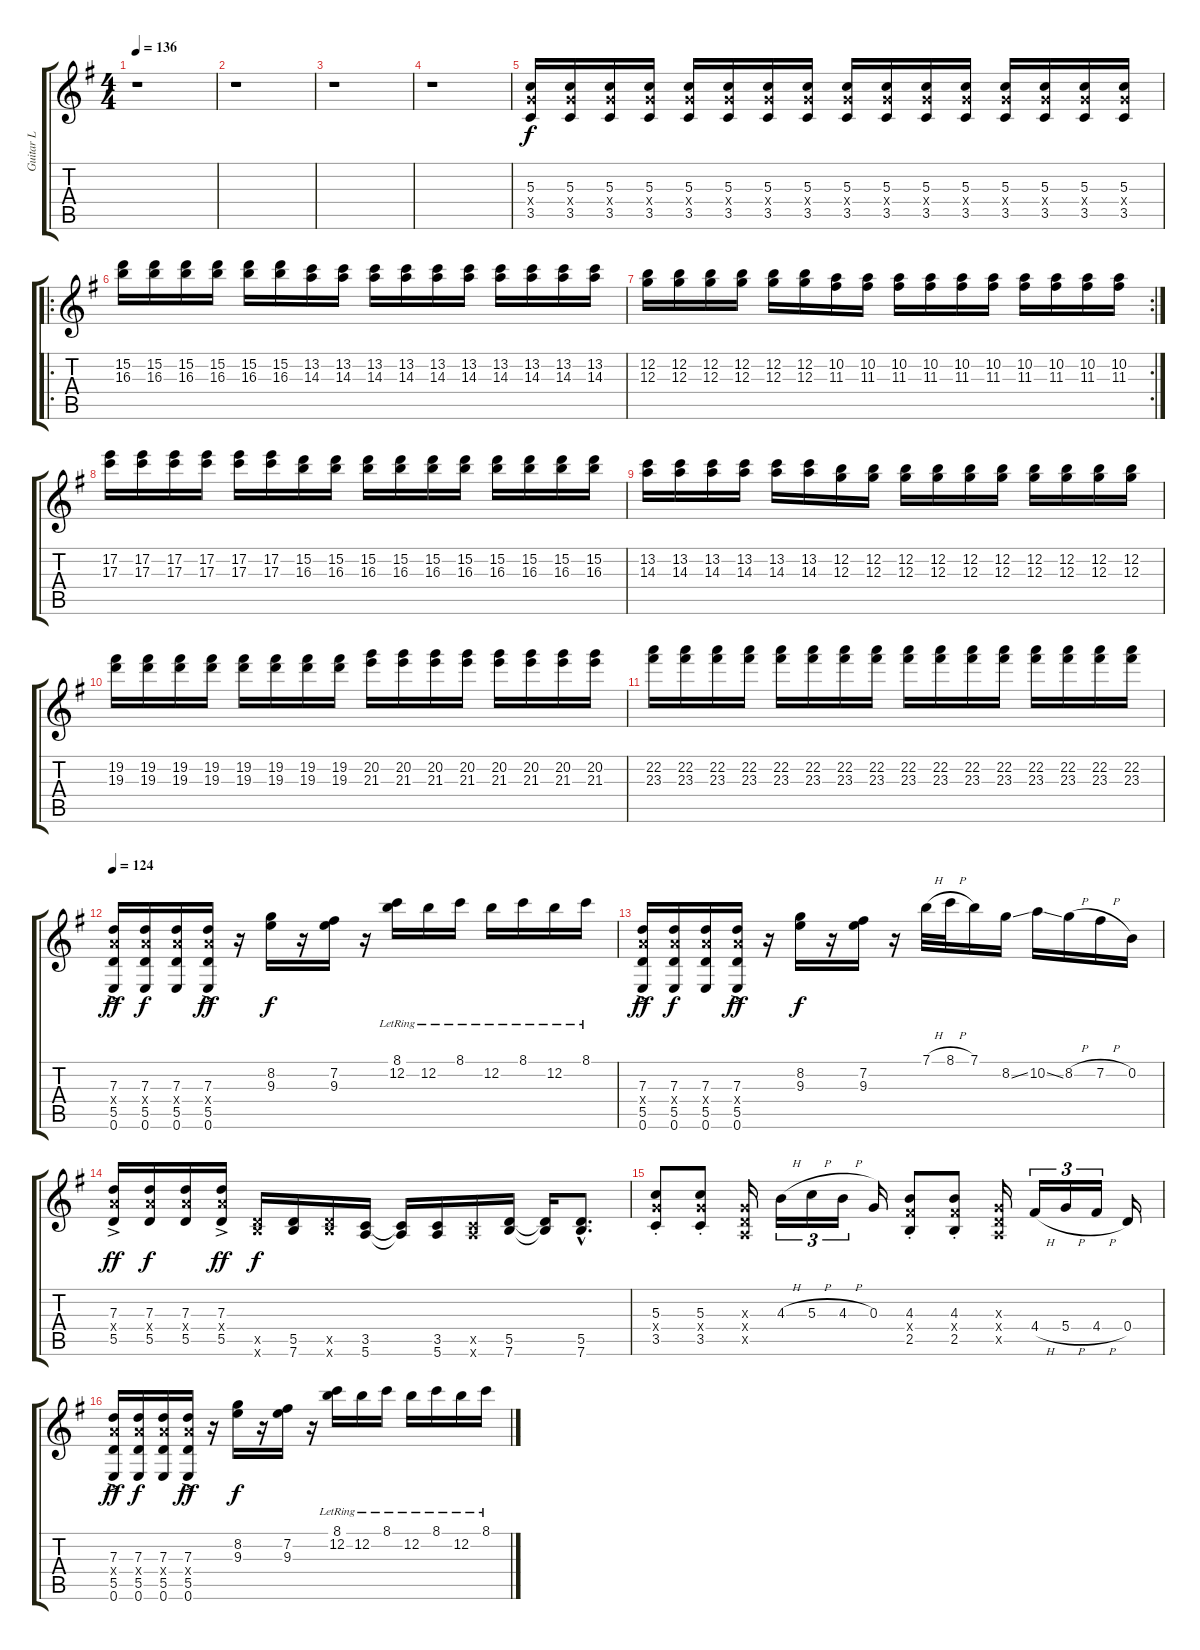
\track ("Guitar L" "Guitar L") {instrument overdrivenguitar}
\staff {score tabs}
\tuning (E4 B3 G3 D3 A2 E2) {hide}
\ts (4 4)
\tempo 136
\clef g2
\ks g
r.1{dy mp} |
r.1 |
r.1 |
r.1 |
(5.3 5.4{x} 3.5).16{dy f} (5.3 5.4{x} 3.5).16 (5.3 5.4{x} 3.5).16 (5.3 5.4{x} 3.5).16 (5.3 5.4{x} 3.5).16 (5.3 5.4{x} 3.5).16 (5.3 5.4{x} 3.5).16 (5.3 5.4{x} 3.5).16 (5.3 5.4{x} 3.5).16 (5.3 5.4{x} 3.5).16 (5.3 5.4{x} 3.5).16 (5.3 5.4{x} 3.5).16 (5.3 5.4{x} 3.5).16 (5.3 5.4{x} 3.5).16 (5.3 5.4{x} 3.5).16 (5.3 5.4{x} 3.5).16 |
\ro
(15.2 16.3).16 (15.2 16.3).16 (15.2 16.3).16 (15.2 16.3).16 (15.2 16.3).16 (15.2 16.3).16 (13.2 14.3).16 (13.2 14.3).16 (13.2 14.3).16 (13.2 14.3).16 (13.2 14.3).16 (13.2 14.3).16 (13.2 14.3).16 (13.2 14.3).16 (13.2 14.3).16 (13.2 14.3).16 |
\rc 2
(12.2 12.3).16 (12.2 12.3).16 (12.2 12.3).16 (12.2 12.3).16 (12.2 12.3).16 (12.2 12.3).16 (10.2 11.3).16 (10.2 11.3).16 (10.2 11.3).16 (10.2 11.3).16 (10.2 11.3).16 (10.2 11.3).16 (10.2 11.3).16 (10.2 11.3).16 (10.2 11.3).16 (10.2 11.3).16 |
(17.2 17.3).16 (17.2 17.3).16 (17.2 17.3).16 (17.2 17.3).16 (17.2 17.3).16 (17.2 17.3).16 (15.2 16.3).16 (15.2 16.3).16 (15.2 16.3).16 (15.2 16.3).16 (15.2 16.3).16 (15.2 16.3).16 (15.2 16.3).16 (15.2 16.3).16 (15.2 16.3).16 (15.2 16.3).16 |
(13.2 14.3).16 (13.2 14.3).16 (13.2 14.3).16 (13.2 14.3).16 (13.2 14.3).16 (13.2 14.3).16 (12.2 12.3).16 (12.2 12.3).16 (12.2 12.3).16 (12.2 12.3).16 (12.2 12.3).16 (12.2 12.3).16 (12.2 12.3).16 (12.2 12.3).16 (12.2 12.3).16 (12.2 12.3).16 |
(19.2 19.3).16 (19.2 19.3).16 (19.2 19.3).16 (19.2 19.3).16 (19.2 19.3).16 (19.2 19.3).16 (19.2 19.3).16 (19.2 19.3).16 (20.2 21.3).16 (20.2 21.3).16 (20.2 21.3).16 (20.2 21.3).16 (20.2 21.3).16 (20.2 21.3).16 (20.2 21.3).16 (20.2 21.3).16 |
(22.2 23.3).16 (22.2 23.3).16 (22.2 23.3).16 (22.2 23.3).16 (22.2 23.3).16 (22.2 23.3).16 (22.2 23.3).16 (22.2 23.3).16 (22.2 23.3).16 (22.2 23.3).16 (22.2 23.3).16 (22.2 23.3).16 (22.2 23.3).16 (22.2 23.3).16 (22.2 23.3).16 (22.2 23.3).16 |
\tempo 124
(7.3{ac} 7.4{ac x} 5.5{ac} 0.6{ac}).16{dy ff} (7.3 7.4{x} 5.5 0.6).16{dy f} (7.3 7.4{x} 5.5 0.6).16 (7.3{ac} 7.4{ac x} 5.5{ac} 0.6{ac}).16{dy ff} r.16 (8.2 9.3).16{dy f} r.16 (7.2 9.3).16 r.16 (8.1{lr} 12.2{lr}).16 12.2{lr}.16 8.1{lr}.16 12.2{lr}.16 8.1{lr}.16 12.2{lr}.16 8.1{lr}.16 |
(7.3{ac} 7.4{ac x} 5.5{ac} 0.6{ac}).16{dy ff} (7.3 7.4{x} 5.5 0.6).16{dy f} (7.3 7.4{x} 5.5 0.6).16 (7.3{ac} 7.4{ac x} 5.5{ac} 0.6{ac}).16{dy ff} r.16 (8.2 9.3).16{dy f} r.16 (7.2 9.3).16 r.16 7.1{h}.32 8.1{h}.32 7.1.16 8.2{ss}.16 10.2{ss}.16 8.2{h}.16 7.2{h}.16 0.2.16 |
(7.3{ac} 7.4{ac x} 5.5{ac}).16{dy ff} (7.3 7.4{x} 5.5).16{dy f} (7.3 7.4{x} 5.5).16 (7.3{ac} 7.4{ac x} 5.5{ac}).16{dy ff} (5.5{x} 7.6{x}).16{dy f} (5.5 7.6).16 (5.5{x} 7.6{x}).16 (3.5 5.6).16 (3.5{t} 5.6{t}).16 (3.5 5.6).16 (3.5{x} 5.6{x}).16 (5.5 7.6).16 (5.5{t} 7.6{t}).16 (5.5{hac} 7.6{hac}).8{d} |
(5.3{st} 5.4{st x} 3.5{st}).8 (5.3{st} 5.4{st x} 3.5{st}).8 (0.3{x} 0.4{x} 0.5{x}).16 4.3{h}.16{tu (3 2)} 5.3{h}.16{tu (3 2)} 4.3{h}.16{tu (3 2)} 0.3.16 (4.3{st} 4.4{st x} 2.5{st}).8 (4.3{st} 4.4{st x} 2.5{st}).8 (0.3{x} 0.4{x} 0.5{x}).16 4.4{h}.16{tu (3 2)} 5.4{h}.16{tu (3 2)} 4.4{h}.16{tu (3 2)} 0.4.16 |
(7.3{ac} 7.4{ac x} 5.5{ac} 0.6{ac}).16{dy ff} (7.3 7.4{x} 5.5 0.6).16{dy f} (7.3 7.4{x} 5.5 0.6).16 (7.3{ac} 7.4{ac x} 5.5{ac} 0.6{ac}).16{dy ff} r.16 (8.2 9.3).16{dy f} r.16 (7.2 9.3).16 r.16 (8.1{lr} 12.2{lr}).16 12.2{lr}.16 8.1{lr}.16 12.2{lr}.16 8.1{lr}.16 12.2{lr}.16 8.1{lr}.16
